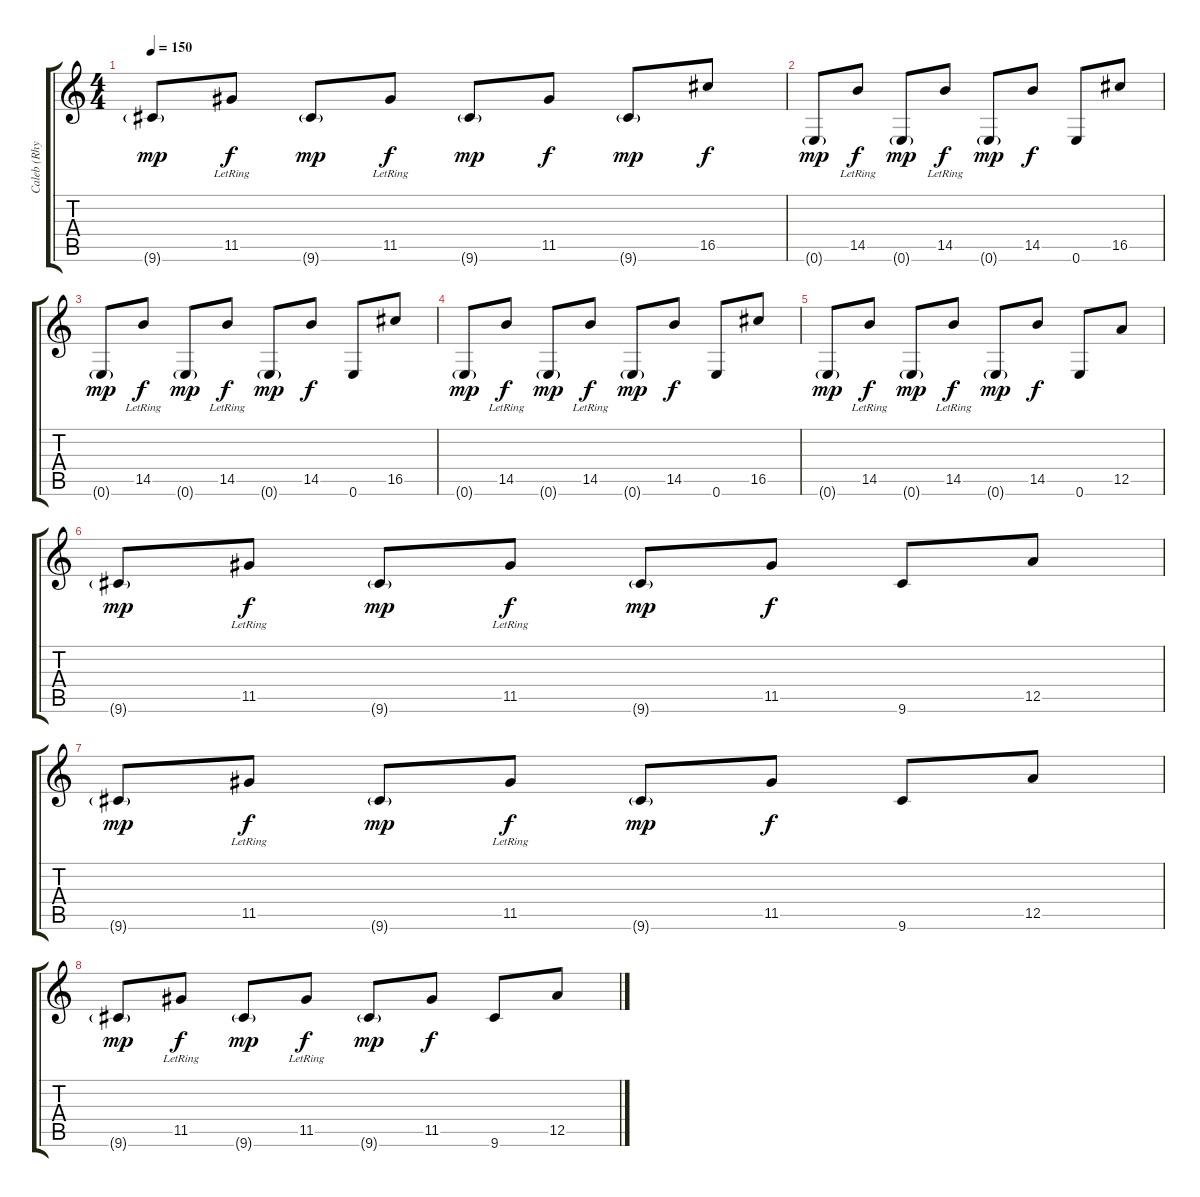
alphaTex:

\track ("Caleb (Rhythm)" "Caleb (Rhy") {instrument overdrivenguitar}
\staff {score tabs}
\tuning (E4 B3 G3 D3 A2 E2) {hide}
\ts (4 4)
\tempo 150
\clef g2
\ks c
9.6{g}.8{dy mp} 11.5{lr}.8{dy f} 9.6{g}.8{dy mp} 11.5{lr}.8{dy f} 9.6{g}.8{dy mp} 11.5.8{dy f} 9.6{g}.8{dy mp} 16.5.8{dy f} |
0.6{g}.8{dy mp} 14.5{lr}.8{dy f} 0.6{g}.8{dy mp} 14.5{lr}.8{dy f} 0.6{g}.8{dy mp} 14.5.8{dy f} 0.6.8 16.5.8 |
0.6{g}.8{dy mp} 14.5{lr}.8{dy f} 0.6{g}.8{dy mp} 14.5{lr}.8{dy f} 0.6{g}.8{dy mp} 14.5.8{dy f} 0.6.8 16.5.8 |
0.6{g}.8{dy mp} 14.5{lr}.8{dy f} 0.6{g}.8{dy mp} 14.5{lr}.8{dy f} 0.6{g}.8{dy mp} 14.5.8{dy f} 0.6.8 16.5.8 |
0.6{g}.8{dy mp} 14.5{lr}.8{dy f} 0.6{g}.8{dy mp} 14.5{lr}.8{dy f} 0.6{g}.8{dy mp} 14.5.8{dy f} 0.6.8 12.5.8 |
9.6{g}.8{dy mp} 11.5{lr}.8{dy f} 9.6{g}.8{dy mp} 11.5{lr}.8{dy f} 9.6{g}.8{dy mp} 11.5.8{dy f} 9.6.8 12.5.8 |
9.6{g}.8{dy mp} 11.5{lr}.8{dy f} 9.6{g}.8{dy mp} 11.5{lr}.8{dy f} 9.6{g}.8{dy mp} 11.5.8{dy f} 9.6.8 12.5.8 |
9.6{g}.8{dy mp} 11.5{lr}.8{dy f} 9.6{g}.8{dy mp} 11.5{lr}.8{dy f} 9.6{g}.8{dy mp} 11.5.8{dy f} 9.6.8 12.5.8
